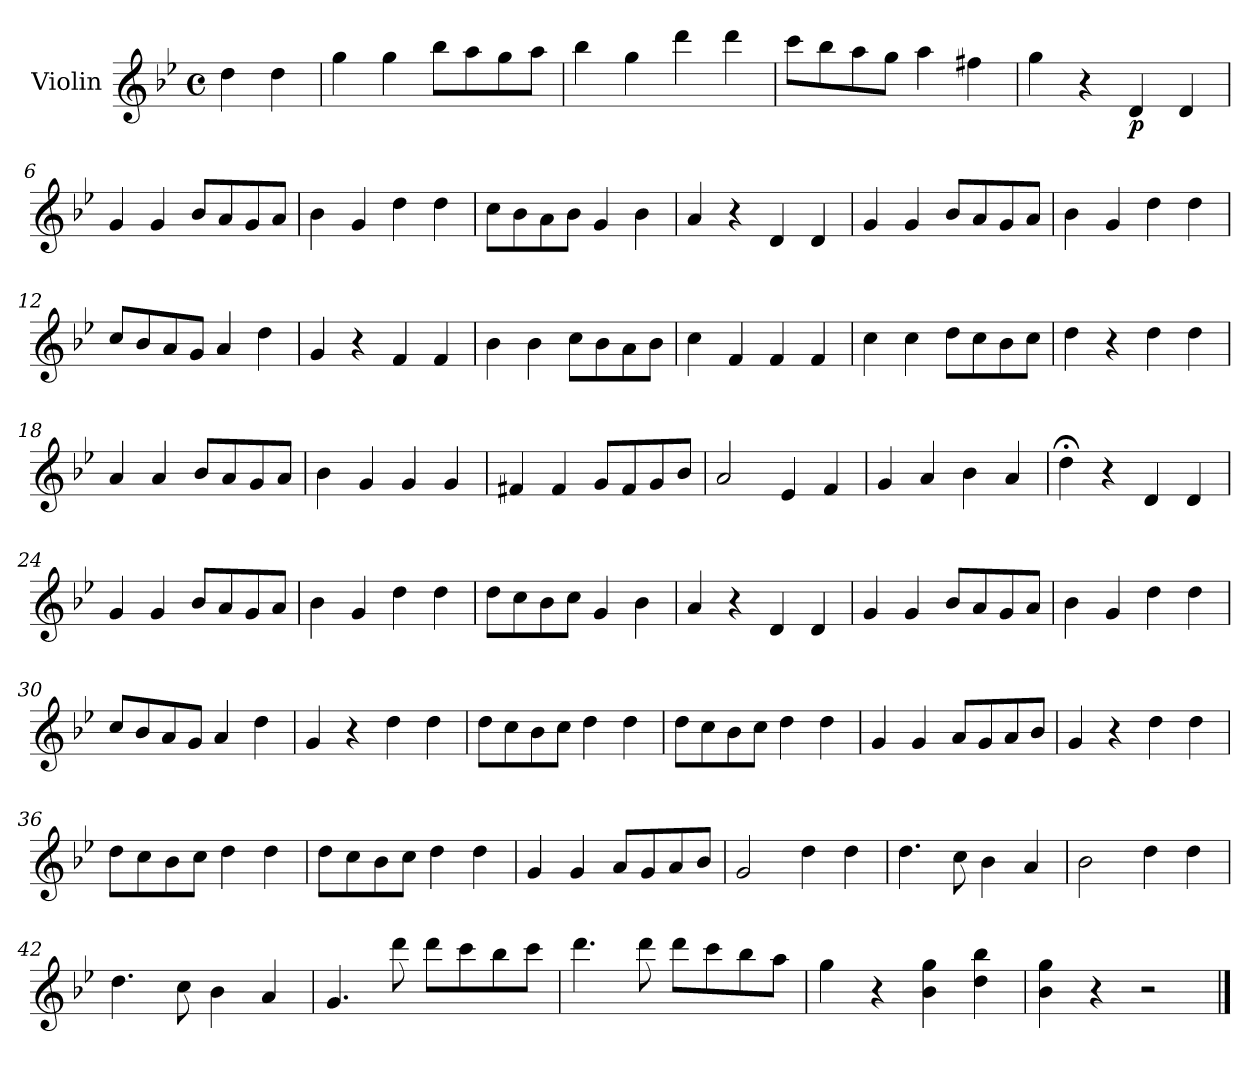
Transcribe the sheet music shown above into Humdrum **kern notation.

**kern	**dynam
*part1	*part1
*staff1	*staff1
*I"Violin	*
*I'Vln.	*
*clefG2	*
*k[b-e-]	*
*M4/4	*
*met(c)	*
=1	=1
4dd\	.
4dd\	.
=2	=2
4gg\	.
4gg\	.
8bb-\L	.
8aa\	.
8gg\	.
8aa\J	.
=3	=3
4bb-\	.
4gg\	.
4ddd\	.
4ddd\	.
=4	=4
8ccc\L	.
8bb-\	.
8aa\	.
8gg\J	.
4aa\	.
4ff#X\	.
=5	=5
4gg\	.
4r	.
!	!LO:DY:b
4d/	p
4d/	.
=6	=6
4g/	.
4g/	.
8b-/L	.
8a/	.
8g/	.
8a/J	.
!!LO:LB:g=z
=7	=7
4b-\	.
4g/	.
4dd\	.
4dd\	.
=8	=8
8cc\L	.
8b-\	.
8a\	.
8b-\J	.
4g/	.
4b-\	.
=9	=9
4a/	.
4r	.
4d/	.
4d/	.
=10	=10
4g/	.
4g/	.
8b-/L	.
8a/	.
8g/	.
8a/J	.
=11	=11
4b-\	.
4g/	.
4dd\	.
4dd\	.
=12	=12
8cc/L	.
8b-/	.
8a/	.
8g/J	.
4a/	.
4dd\	.
!!LO:LB:g=z
=13	=13
4g/	.
4r	.
4f/	.
4f/	.
=14	=14
4b-\	.
4b-\	.
8cc\L	.
8b-\	.
8a\	.
8b-\J	.
=15	=15
4cc\	.
4f/	.
4f/	.
4f/	.
=16	=16
4cc\	.
4cc\	.
8dd\L	.
8cc\	.
8b-\	.
8cc\J	.
=17	=17
4dd\	.
4r	.
4dd\	.
4dd\	.
=18	=18
4a/	.
4a/	.
8b-/L	.
8a/	.
8g/	.
8a/J	.
!!LO:LB:g=z
=19	=19
4b-\	.
4g/	.
4g/	.
4g/	.
=20	=20
4f#X/	.
4f#/	.
8g/L	.
8f#/	.
8g/	.
8b-/J	.
=21	=21
2a/	.
4e-/	.
4f/	.
=22	=22
4g/	.
4a/	.
4b-\	.
4a/	.
=23	=23
4dd;<\	.
4r	.
4d/	.
4d/	.
=24	=24
4g/	.
4g/	.
8b-/L	.
8a/	.
8g/	.
8a/J	.
!!LO:LB:g=z
=25	=25
4b-\	.
4g/	.
4dd\	.
4dd\	.
=26	=26
8dd\L	.
8cc\	.
8b-\	.
8cc\J	.
4g/	.
4b-\	.
=27	=27
4a/	.
4r	.
4d/	.
4d/	.
=28	=28
4g/	.
4g/	.
8b-/L	.
8a/	.
8g/	.
8a/J	.
=29	=29
4b-\	.
4g/	.
4dd\	.
4dd\	.
=30	=30
8cc/L	.
8b-/	.
8a/	.
8g/J	.
4a/	.
4dd\	.
!!LO:LB:g=z
=31	=31
4g/	.
4r	.
4dd\	.
4dd\	.
=32	=32
8dd\L	.
8cc\	.
8b-\	.
8cc\J	.
4dd\	.
4dd\	.
=33	=33
8dd\L	.
8cc\	.
8b-\	.
8cc\J	.
4dd\	.
4dd\	.
=34	=34
4g/	.
4g/	.
8a/L	.
8g/	.
8a/	.
8b-/J	.
=35	=35
4g/	.
4r	.
4dd\	.
4dd\	.
=36	=36
8dd\L	.
8cc\	.
8b-\	.
8cc\J	.
4dd\	.
4dd\	.
!!LO:LB:g=z
=37	=37
8dd\L	.
8cc\	.
8b-\	.
8cc\J	.
4dd\	.
4dd\	.
=38	=38
4g/	.
4g/	.
8a/L	.
8g/	.
8a/	.
8b-/J	.
=39	=39
2g/	.
4dd\	.
4dd\	.
=40	=40
4.dd\	.
8cc\	.
4b-\	.
4a/	.
=41	=41
2b-\	.
4dd\	.
4dd\	.
=42	=42
4.dd\	.
8cc\	.
4b-\	.
4a/	.
!!LO:LB:g=z
=43	=43
4.g/	.
8ddd\	.
8ddd\L	.
8ccc\	.
8bb-\	.
8ccc\J	.
=44	=44
4.ddd\	.
8ddd\	.
8ddd\L	.
8ccc\	.
8bb-\	.
8aa\J	.
=45	=45
4gg\	.
4r	.
4b-\ 4gg\	.
4dd\ 4bb-\	.
=46	=46
4b-\ 4gg\	.
4r	.
2r	.
==	==
*-	*-
